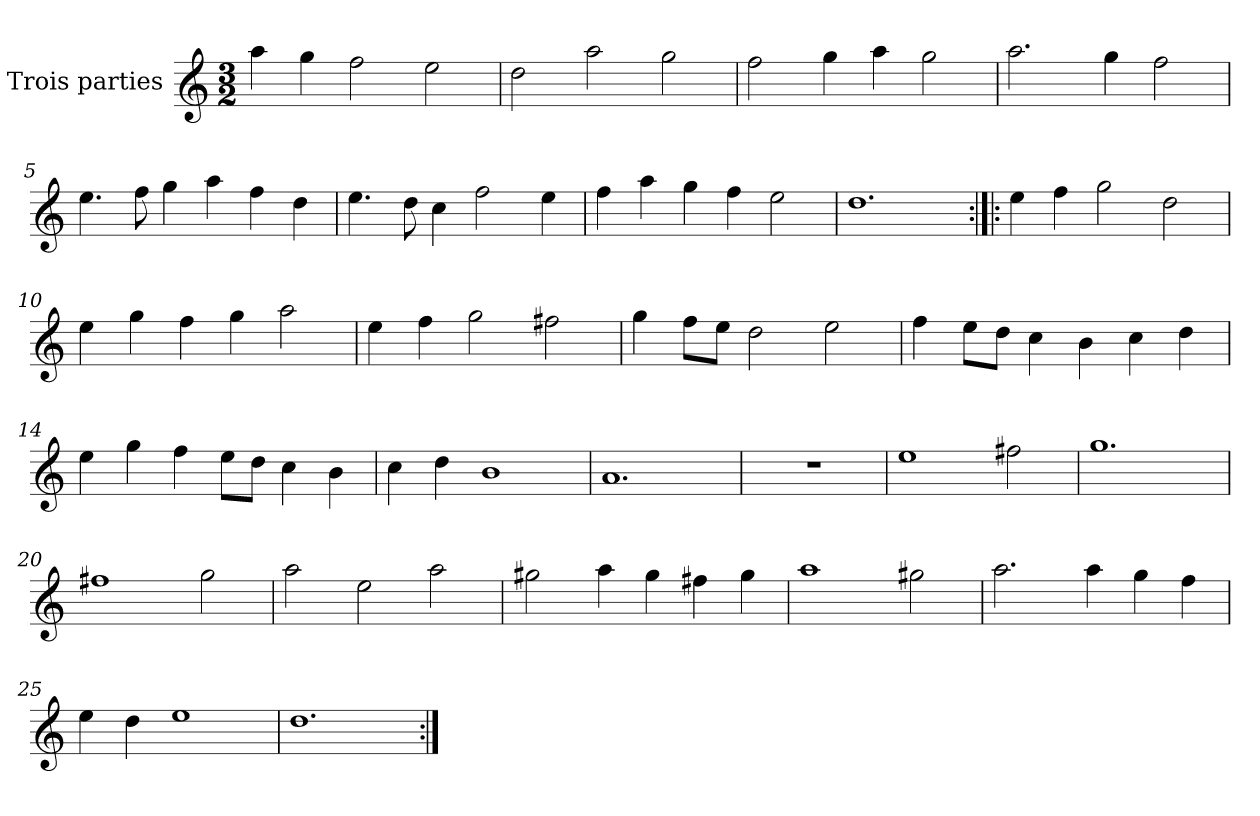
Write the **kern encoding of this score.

**kern
*part1
*staff1
*I"Trois parties
*clefG2
*k[]
*M3/2
*MM180
=1
4aa\
4gg\
2ff\
2ee\
=2
2dd\
2aa\
2gg\
=3
2ff\
4gg\
4aa\
2gg\
=4
2.aa\
4gg\
2ff\
=5
4.ee\
8ff\
4gg\
4aa\
4ff\
4dd\
=6
4.ee\
8dd\
4cc\
2ff\
4ee\
=7
4ff\
4aa\
4gg\
4ff\
2ee\
=8
1.dd
=9:|!|:
4ee\
4ff\
2gg\
2dd\
=10
4ee\
4gg\
4ff\
4gg\
2aa\
=11
4ee\
4ff\
2gg\
2ff#X\
=12
4gg\
8ff\L
8ee\J
2dd\
2ee\
=13
4ff\
8ee\L
8dd\J
4cc\
4b\
4cc\
4dd\
=14
4ee\
4gg\
4ff\
8ee\L
8dd\J
4cc\
4b\
=15
4cc\
4dd\
1b
=16
1.a
=17
1.r
=18
1ee
2ff#X\
=19
1.gg
=20
1ff#X
2gg\
=21
2aa\
2ee\
2aa\
=22
2gg#X\
4aa\
4gg#\
4ff#X\
4gg#\
=23
1aa
2gg#X\
=24
2.aa\
4aa\
4gg\
4ff\
=25
4ee\
4dd\
1ee
=26
1.dd
=:|!
*-
